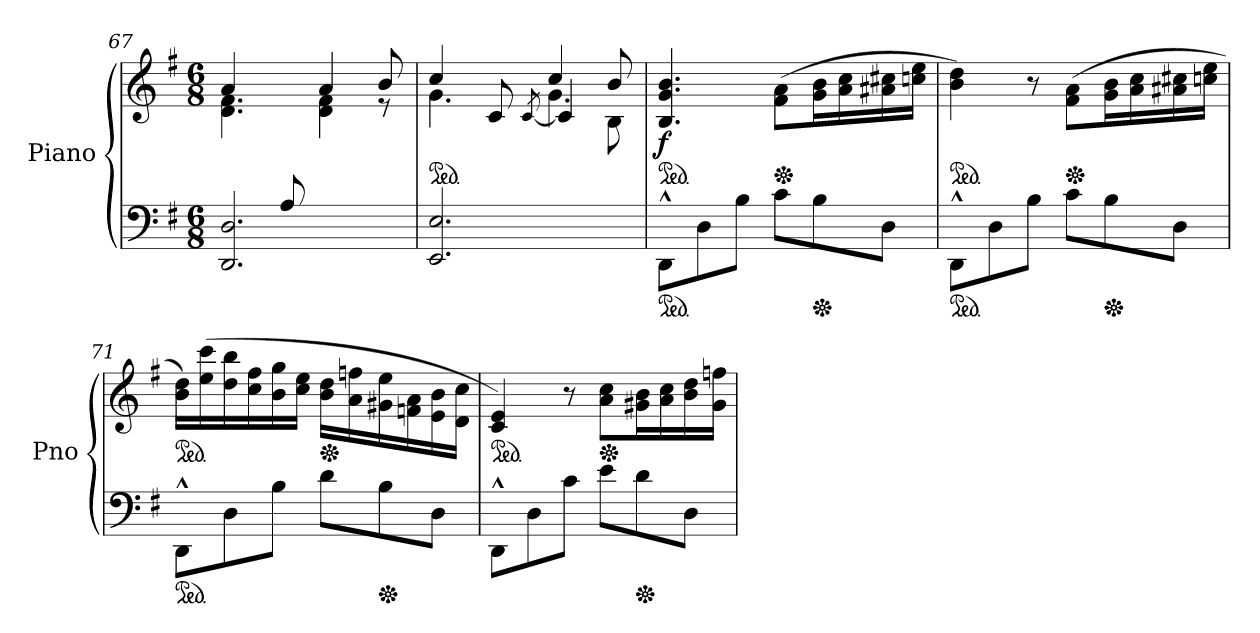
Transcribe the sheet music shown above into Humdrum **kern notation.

**kern	**kern	**dynam
*part1	*part1	*part1
*staff2	*staff1	*staff1/2
*I"Piano	*	*
*I'Pno	*	*
*clefF4	*clefG2	*
*k[f#]	*k[f#]	*
*G:	*G:	*
*M6/8	*M6/8	*
=67	=67	=67
*^	*^	*
4ryy	2.DD/ 2.D/	4a/	4.d\ 4.f#\	.
8A/	.	8ryy	.	.
4.ryy	.	4a/	4d\ 4f#\	.
.	.	8b/	8re	.
*v	*v	*	*	*
*	*v	*v	*
!!LO:LB:g=z
=68	=68	=68
*	*ped	*
*	*^	*
*	*	*^	*
2.EE/ 2.E/	4cc/	4.g\	4.ryy	.
.	8c/	.	.	.
.	.	.	[8qc/	.
.	4cc/	4.g\	4c]	.
.	8b/	.	8B\	.
*	*v	*v	*v	*
=69	=69	=69
*ped	*	*
*	*ped	*
*	*^	*
*	*	*^	*
!	!	!	!	!LO:DY:b
*	*v	*v	*v	*
8DD^^\L	4.B/ 4.g/ 4.b/	f
8D\	.	.
8B\J	.	.
*	*Xped	*
8c\L	(8f#\ 8a\L	.
*Xped	*	*
8B\	16g\ 16b\L	.
.	16a\ 16cc\	.
8D\J	16a#X\ 16cc#X\	.
.	16ccn\ 16ee\JJ	.
=70	=70	=70
*ped	*	*
*	*ped	*
8DD^^\L	4b\ 4dd\)	.
8D\	.	.
8B\J	8r	.
*	*Xped	*
8c\L	(8f#\ 8a\L	.
*Xped	*	*
8B\	16g\ 16b\L	.
.	16a\ 16cc\	.
8D\J	16a#X\ 16cc#X\	.
.	16ccn\ 16ee\JJ	.
=71	=71	=71
*ped	*	*
*	*ped	*
8DD^^\L	16b\ 16dd\LL)	.
.	(16ee\ 16ccc\	.
8D\	16dd\ 16bb\	.
.	16cc\ 16ff#\	.
8B\J	16b\ 16gg\	.
.	16cc\ 16ee\JJ	.
*	*Xped	*
8d\L	16b\ 16dd\LL	.
.	16a\ 16ffn\	.
*Xped	*	*
8B\	16g#X\ 16ee\	.
.	16fn\ 16a\	.
8D\J	16e\ 16b\	.
.	16d\ 16cc\JJ	.
!!LO:PB:g=z
=72	=72	=72
*	*ped	*
8DD^^\L	4c/ 4e/)	.
8D\	.	.
8c\J	8r	.
*	*Xped	*
8e\L	8a\ 8cc\L	.
*Xped	*	*
8d\	16g#X\ 16b\L	.
.	16a\ 16cc\	.
8D\J	16b\ 16dd\	.
.	16g#\ 16ffn\JJ	.
=	=	=
*-	*-	*-
